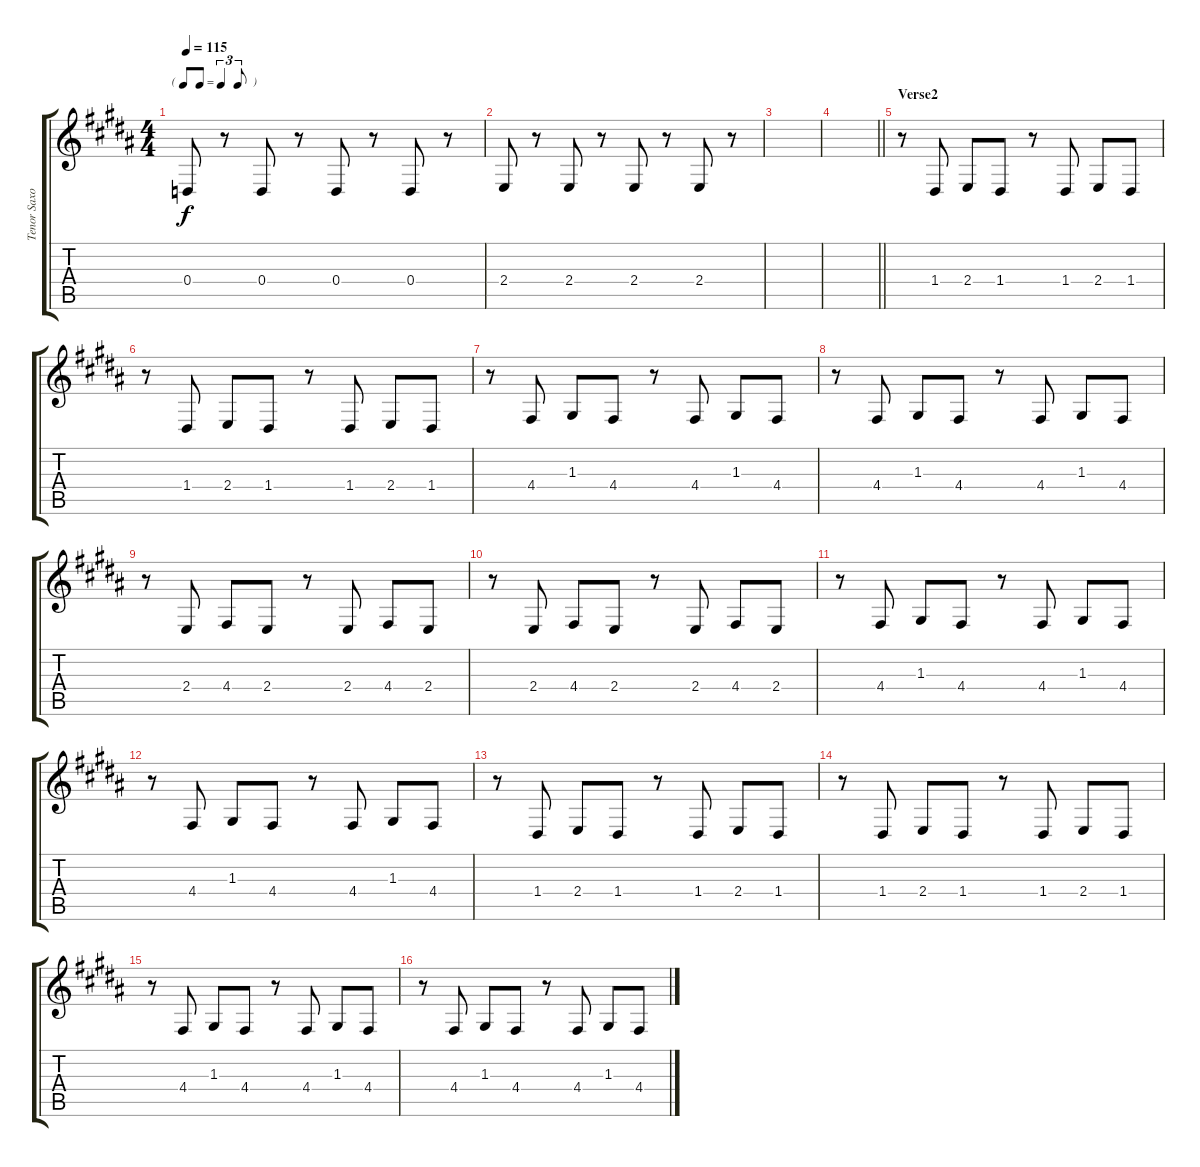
\track ("Tenor Saxophone" "Tenor Saxo") {instrument tenorsax}
\staff {score tabs}
\tuning (E4 B3 G3 D3 A2 E2) {hide}
\ts (4 4)
\tf triplet8th
\tempo 115
\clef g2
\ks b
0.4.8{dy f} r.8 0.4.8 r.8 0.4.8 r.8 0.4.8 r.8 |
2.4.8 r.8 2.4.8 r.8 2.4.8 r.8 2.4.8 r.8 |
|
\barLineRight lightlight
|
\section ("" "Verse2")
r.8 1.4.8 2.4.8 1.4.8 r.8 1.4.8 2.4.8 1.4.8 |
r.8 1.4.8 2.4.8 1.4.8 r.8 1.4.8 2.4.8 1.4.8 |
r.8 4.4.8 1.3.8 4.4.8 r.8 4.4.8 1.3.8 4.4.8 |
r.8 4.4.8 1.3.8 4.4.8 r.8 4.4.8 1.3.8 4.4.8 |
r.8 2.4.8 4.4.8 2.4.8 r.8 2.4.8 4.4.8 2.4.8 |
r.8 2.4.8 4.4.8 2.4.8 r.8 2.4.8 4.4.8 2.4.8 |
r.8 4.4.8 1.3.8 4.4.8 r.8 4.4.8 1.3.8 4.4.8 |
r.8 4.4.8 1.3.8 4.4.8 r.8 4.4.8 1.3.8 4.4.8 |
r.8 1.4.8 2.4.8 1.4.8 r.8 1.4.8 2.4.8 1.4.8 |
r.8 1.4.8 2.4.8 1.4.8 r.8 1.4.8 2.4.8 1.4.8 |
r.8 4.4.8 1.3.8 4.4.8 r.8 4.4.8 1.3.8 4.4.8 |
r.8 4.4.8 1.3.8 4.4.8 r.8 4.4.8 1.3.8 4.4.8
